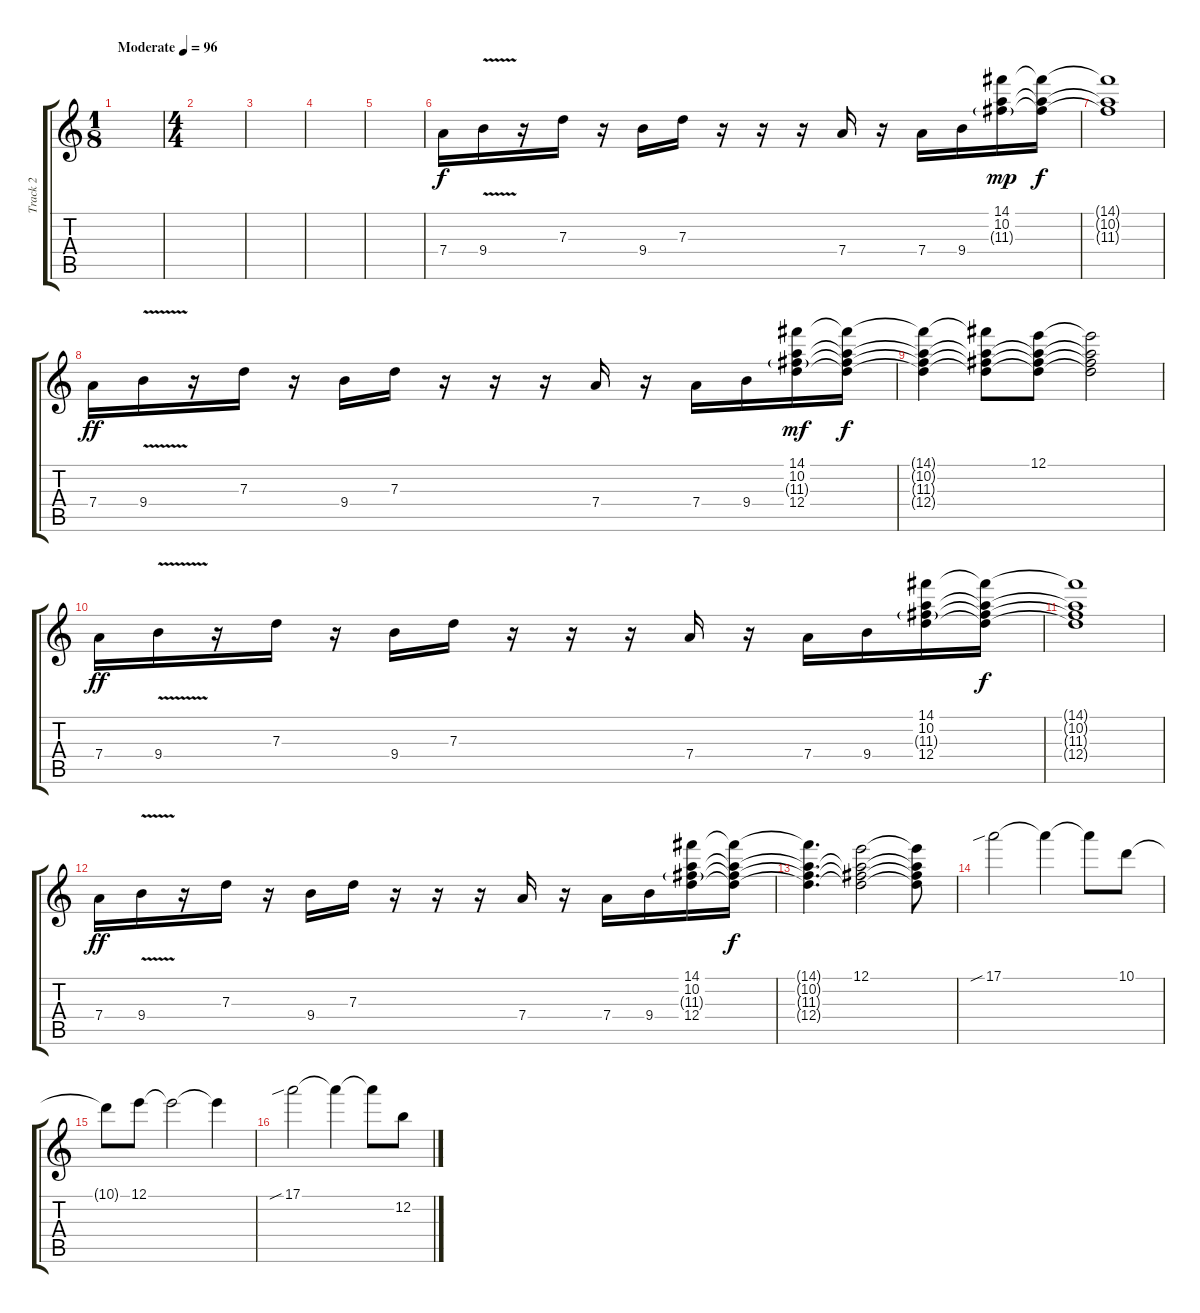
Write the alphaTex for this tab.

\track ("Track 2" "Track 2") {instrument electricguitarjazz}
\staff {score tabs}
\tuning (E4 B3 G3 D3 A2 D2) {hide}
\ts (1 8)
\tempo (96 "Moderate")
\clef g2
\ks c
|
\ts (4 4)
|
|
|
|
7.4.16 9.4{v}.16 r.16 7.3.16 r.16 9.4.16 7.3.16 r.16 r.16 r.16 7.4.16 r.16 7.4.16 9.4.16 (14.1 10.2 11.3{g}).16{dy mp} (14.1{t} 10.2{t} 11.3{t}).16{dy f} |
(14.1{t} 10.2{t} 11.3{t}).1 |
7.4.16{dy ff} 9.4{v}.16 r.16 7.3.16 r.16 9.4.16 7.3.16 r.16 r.16 r.16 7.4.16 r.16 7.4.16 9.4.16 (14.1 10.2 11.3{g} 12.4).16{dy mf} (14.1{t} 10.2{t} 11.3{t} 12.4{t}).16{dy f} |
(14.1{t} 10.2{t} 11.3{t} 12.4{t}).4 (14.1{t} 10.2{t} 11.3{t} 12.4{t}).8 (12.1 10.2{t} 11.3{t} 12.4{t}).8 (12.1{t} 10.2{t} 11.3{t} 12.4{t}).2 |
7.4.16{dy ff} 9.4{v}.16 r.16 7.3.16 r.16 9.4.16 7.3.16 r.16 r.16 r.16 7.4.16 r.16 7.4.16 9.4.16 (14.1 10.2 11.3{g} 12.4).16 (14.1{t} 10.2{t} 11.3{t} 12.4{t}).16{dy f} |
(14.1{t} 10.2{t} 11.3{t} 12.4{t}).1 |
7.4.16{dy ff} 9.4{v}.16 r.16 7.3.16 r.16 9.4.16 7.3.16 r.16 r.16 r.16 7.4.16 r.16 7.4.16 9.4.16 (14.1 10.2 11.3{g} 12.4).16 (14.1{t} 10.2{t} 11.3{t} 12.4{t}).16{dy f} |
(14.1{t} 10.2{t} 11.3{t} 12.4{t}).4{d} (12.1 10.2{t} 11.3{t} 12.4{t}).2 (12.1{t} 10.2{t} 11.3{t} 12.4{t}).8 |
17.1{sib}.2 17.1{t}.4 17.1{t}.8 10.1.8 |
10.1{t}.8 12.1.8 12.1{t}.2 12.1{t}.4 |
17.1{sib}.2 17.1{t}.4 17.1{t}.8 12.2.8
